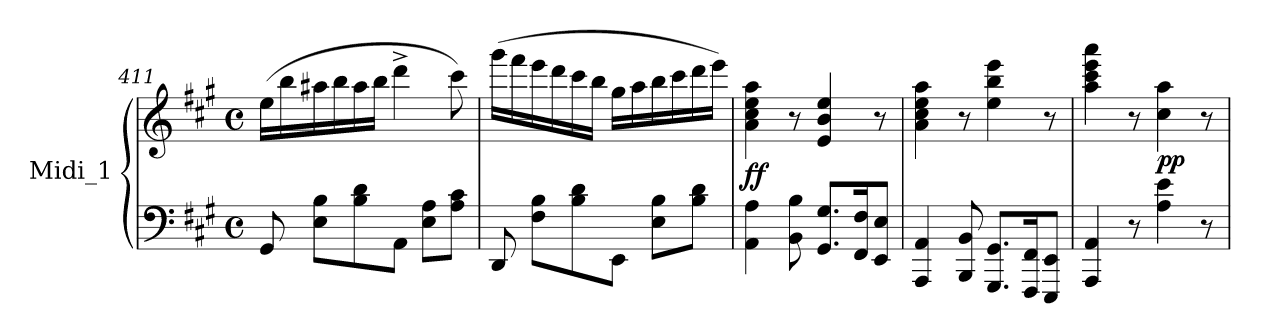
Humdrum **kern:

**kern	**kern	**dynam
*part1	*part1	*part1
*staff2	*staff1	*staff1/2
*I"Midi_1	*	*
*clefF4	*clefG2	*
*k[f#c#g#]	*k[f#c#g#]	*
*A:	*A:	*
*M4/4	*M4/4	*
*met(c)	*met(c)	*
=411	=411	=411
8GG#i/	(>16ee\LL	.
.	16bb\	.
8E\ 8B\L	16aa#X\	.
.	16bb\	.
8B\ 8d\	16aa#\	.
.	16bb\JJ	.
8AA\J	4ddd^\	.
8E\ 8A\L	.	.
8A\ 8c#\J	8ccc#\)	.
=412	=412	=412
8DD/	(>16ggg#\LL	.
.	16fff#\	.
8F#\ 8B\L	16eee\	.
.	16ddd\	.
8B\ 8d\	16ccc#\	.
.	16bb\JJ	.
8EE\J	16gg#\LL	.
.	16aa\	.
8E\ 8B\L	16bb\	.
.	16ccc#\	.
8B\ 8d\J	16ddd\	.
.	16eee\JJ)	.
!!LO:LB:g=z
=413	=413	=413
!	!	!LO:DY:b
4AA\ 4A\	4a\ 4cc#\ 4ee\ 4aa\	ff
8BB\ 8B\	8r	.
8.GG#/ 8.G#/L	4e/ 4b/ 4ee/	.
16FF#/ 16F#/K	.	.
8EE/ 8E/J	8r	.
!!LO:LB:g=z
=414	=414	=414
*	*MM85	*
4AAA/ 4AA/	4a\ 4cc#\ 4ee\ 4aa\	.
8BBB/ 8BB/	8r	.
8.GGG#/ 8.GG#/L	4ee\ 4bb\ 4eee\	.
16FFF#/ 16FF#/K	.	.
8EEE/ 8EE/J	8r	.
=415	=415	=415
4AAA/ 4AA/	4aa\ 4ccc#\ 4eee\ 4aaa\	.
8r	8r	.
!	!	!LO:DY:b
4A\ 4e\	4cc#\ 4aa\	pp
8r	8r	.
=	=	=
*-	*-	*-
